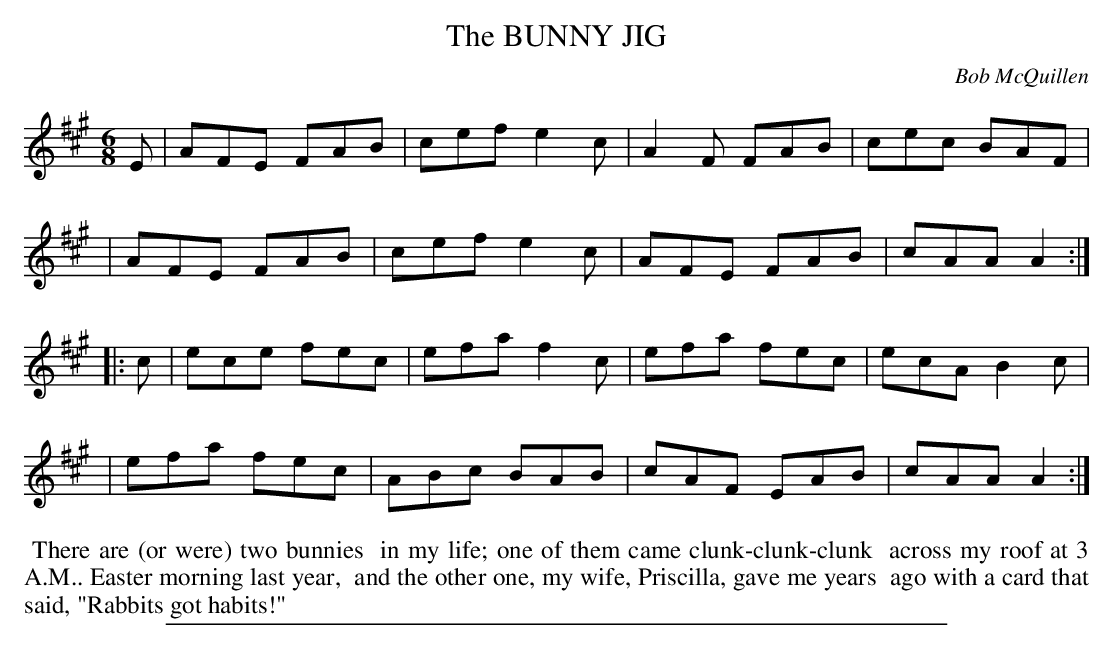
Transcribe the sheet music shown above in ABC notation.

X:1
T: The BUNNY JIG
C: Bob McQuillen	% no date
M: 6/8
L: 1/8
K: A
E \
| AFE FAB | cef e2c | A2F FAB | cec BAF |
| AFE FAB | cef e2c | AFE FAB | cAA A2 :|
|: c \
| ece fec | efa f2c | efa fec | ecA B2c |
| efa fec | ABc BAB | cAF EAB | cAA A2 :|
